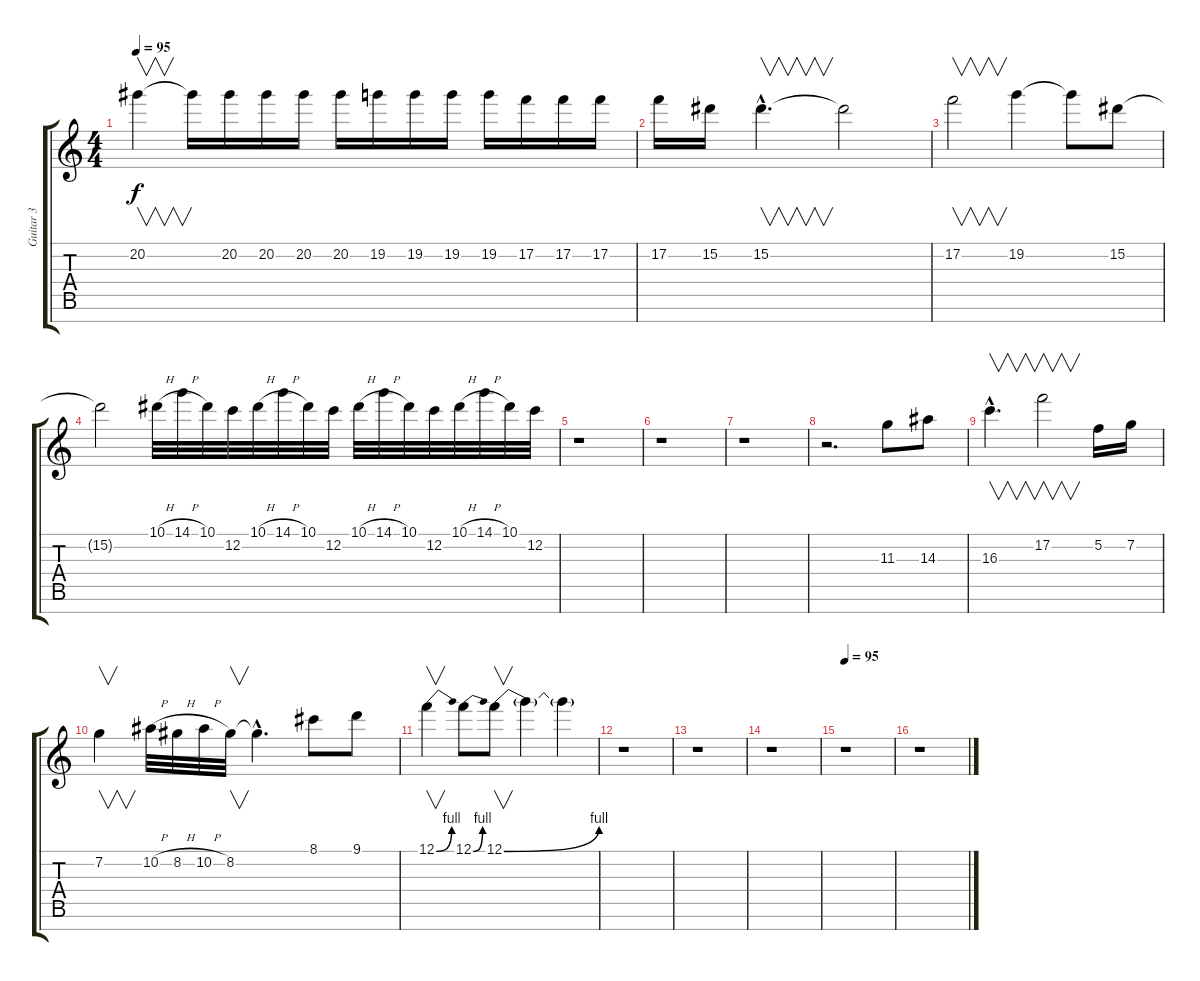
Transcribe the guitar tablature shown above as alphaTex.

\track ("Guitar 3" "Guitar 3") {instrument distortionguitar}
\staff {score tabs}
\tuning (F4 C4 Ab3 Eb3 Bb2 F2 C2) {hide}
\ts (4 4)
\tempo 95
\clef g2
\ks c
20.2.4{v dy f} 20.2{t}.16 20.2.16 20.2.16 20.2.16 20.2.16 19.2.16 19.2.16 19.2.16 19.2.16 17.2.16 17.2.16 17.2.16 |
17.2.16 15.2.16 15.2{hac}.4{v d} 15.2{t}.2 |
17.2.2{v} 19.2.4 19.2{t}.8 15.2.8 |
15.2{t}.2 10.1{h}.32 14.1{h}.32 10.1.32 12.2.32 10.1{h}.32 14.1{h}.32 10.1.32 12.2.32 10.1{h}.32 14.1{h}.32 10.1.32 12.2.32 10.1{h}.32 14.1{h}.32 10.1.32 12.2.32 |
r.1 |
r.1 |
r.1 |
r.2{d} 11.3.8{volume 13} 14.3.8 |
16.3{hac}.4{v d} 17.2.2{v} 5.2.16 7.2.16 |
7.2.4{v} 10.2{h}.32 8.2{h}.32 10.2{h}.32 8.2.32{v} 8.2{hac t}.4{d} 8.1.8 9.1.8 |
12.1{be (bend 0 0 60 4)}.4{v} 12.1{be (bend 0 0 60 4)}.8 12.1{be (bend 0 0 60 4)}.8{v} 12.1{t}.4 12.1{t}.4 |
r.1 |
r.1 |
r.1 |
\tempo 95
r.1 |
r.1
